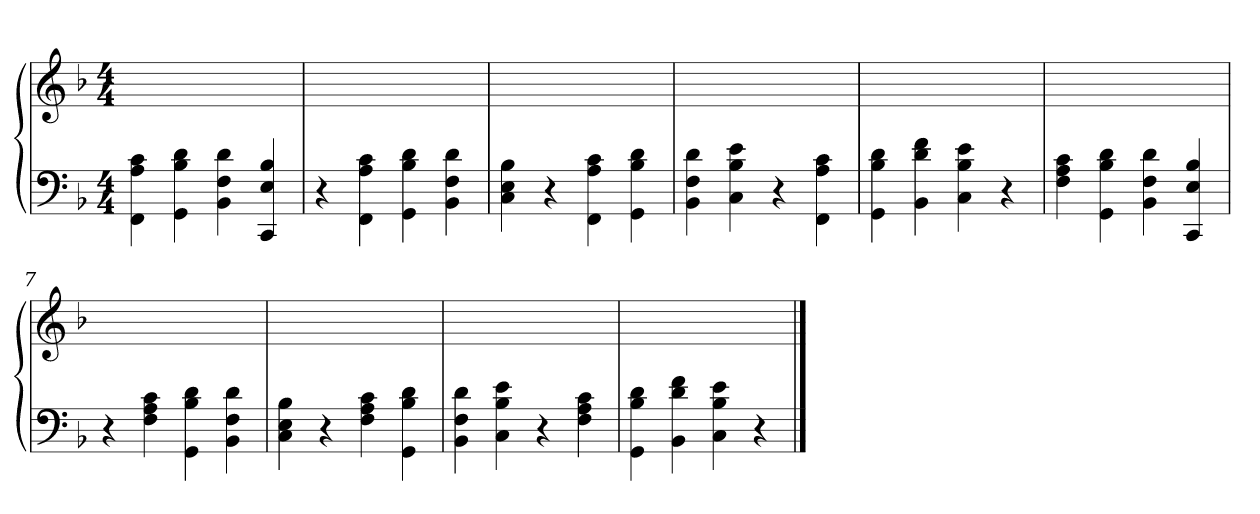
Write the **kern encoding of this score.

**kern	**kern
*part2	*part1
*staff2	*staff1
*clefF4	*clefG2
*k[b-]	*k[b-]
*F:	*F:
*M4/4	*M4/4
*MM60	*MM60
=1	=1
4FF 4A 4c	1ryy
4GG 4B- 4d	.
4BB- 4F 4d	.
4CC 4E 4B-	.
=2	=2
4r	1ryy
4FF 4A 4c	.
4GG 4B- 4d	.
4BB- 4F 4d	.
=3	=3
4C 4E 4B-	1ryy
4r	.
4FF 4A 4c	.
4GG 4B- 4d	.
=4	=4
4BB- 4F 4d	1ryy
4C 4B- 4e	.
4r	.
4FF 4A 4c	.
=5	=5
4GG 4B- 4d	1ryy
4BB- 4d 4f	.
4C 4B- 4e	.
4r	.
=6	=6
4F 4A 4c	1ryy
4GG 4B- 4d	.
4BB- 4F 4d	.
4CC 4E 4B-	.
=7	=7
4r	1ryy
4F 4A 4c	.
4GG 4B- 4d	.
4BB- 4F 4d	.
=8	=8
4C 4E 4B-	1ryy
4r	.
4F 4A 4c	.
4GG 4B- 4d	.
=9	=9
4BB- 4F 4d	1ryy
4C 4B- 4e	.
4r	.
4F 4A 4c	.
=10	=10
4GG 4B- 4d	1ryy
4BB- 4d 4f	.
4C 4B- 4e	.
4r	.
==	==
*-	*-
